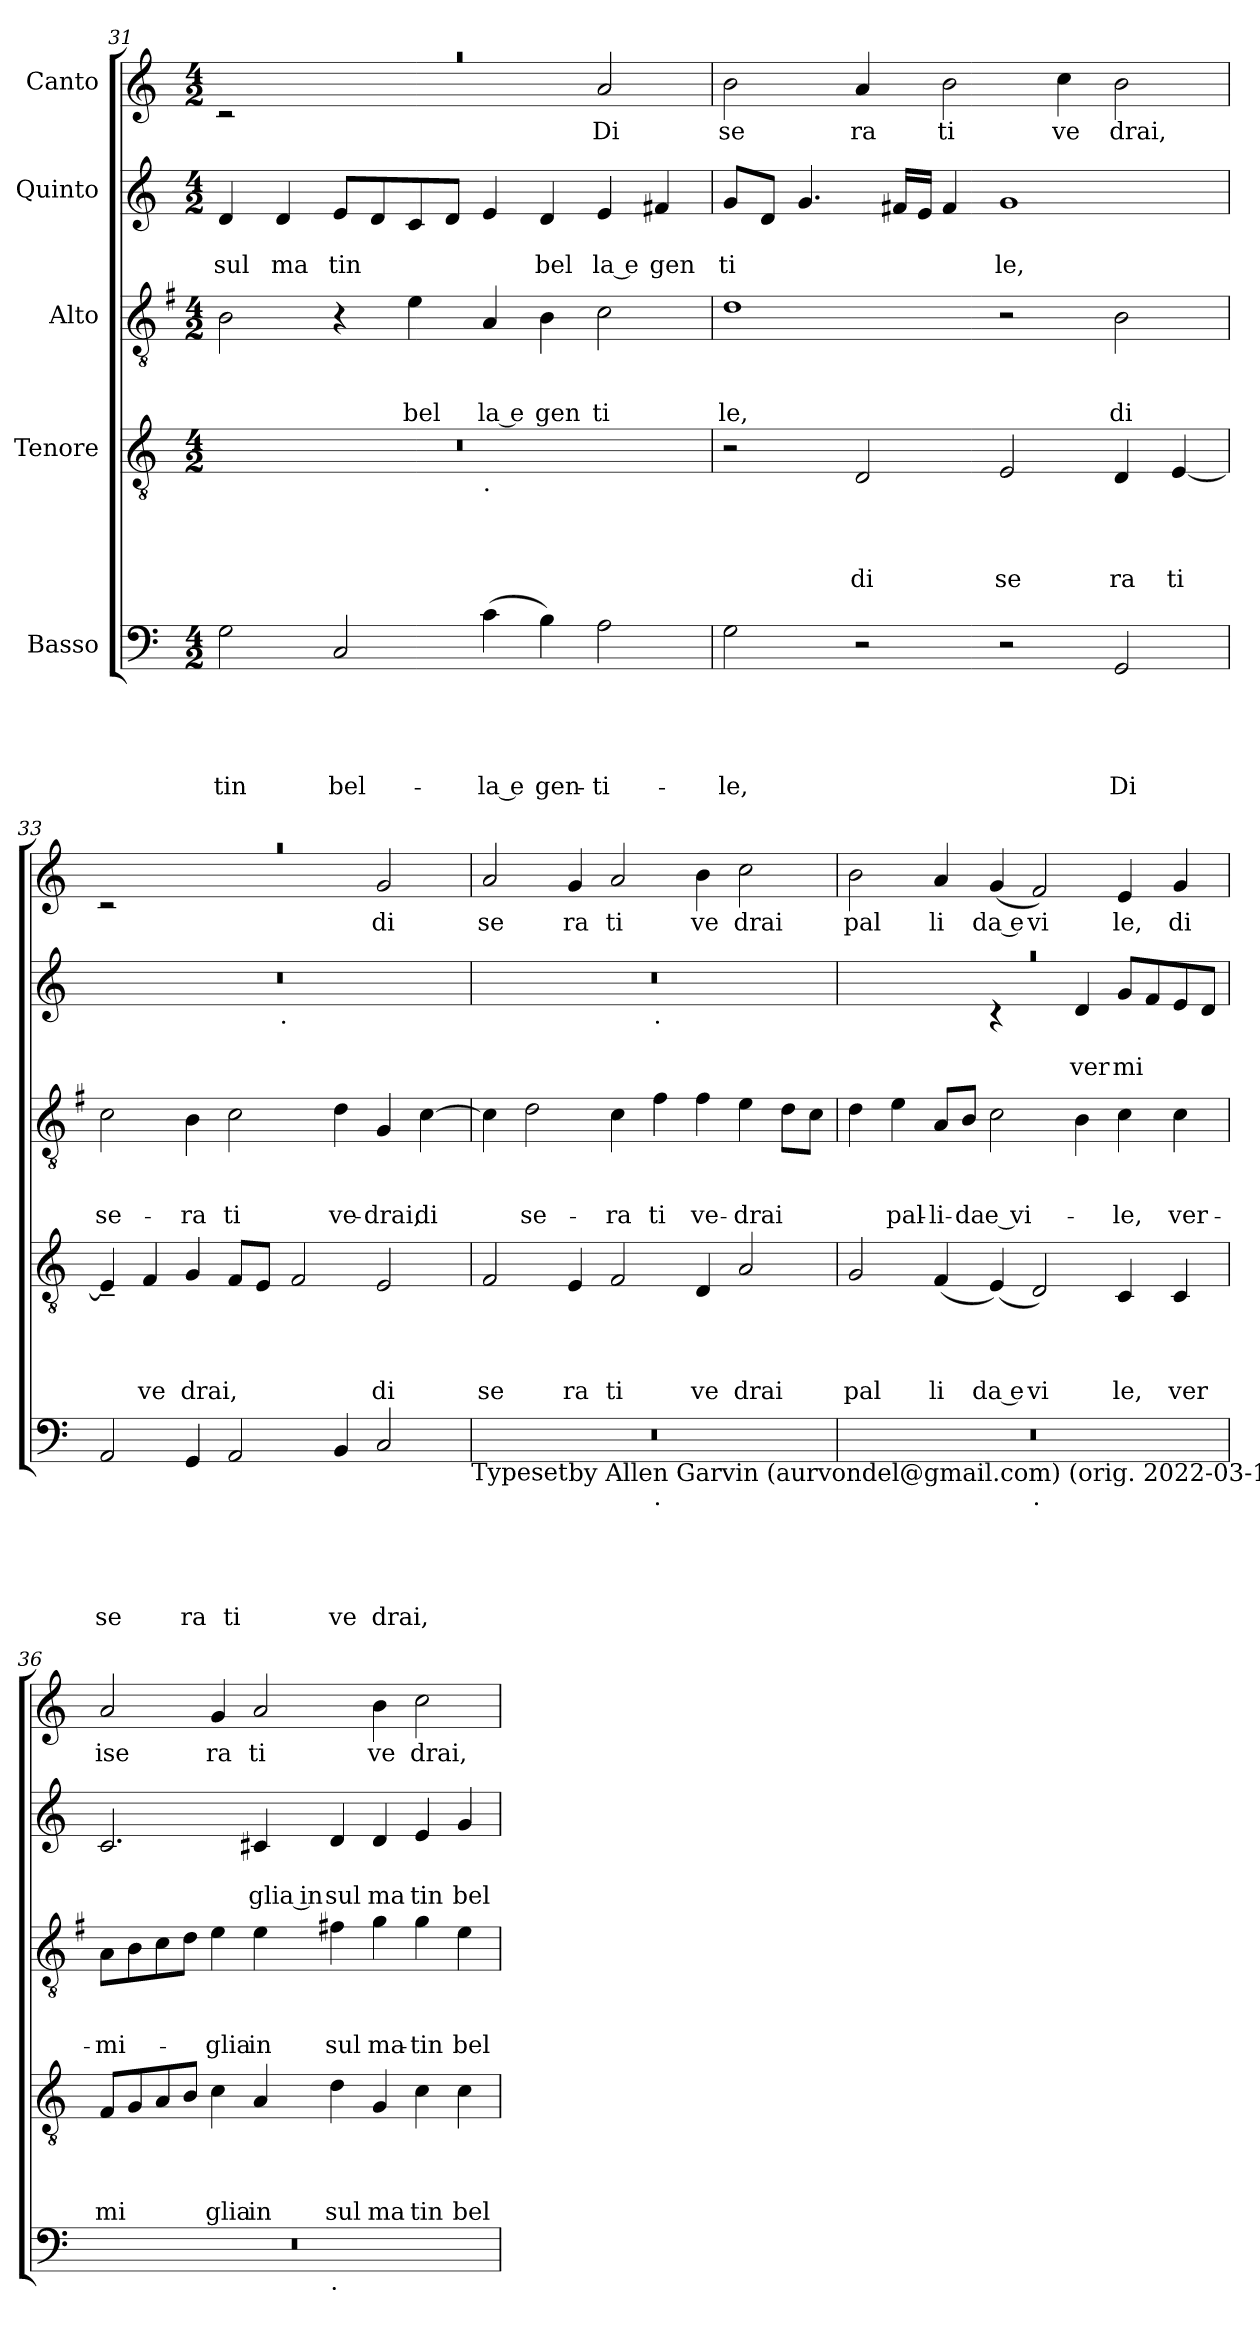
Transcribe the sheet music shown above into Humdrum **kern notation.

**kern	**text	**text	**text	**text	**text	**kern	**text	**text	**text	**text	**kern	**text	**text	**text	**kern	**text	**text	**kern	**text
*part5	*part5	*part5	*part5	*part5	*part5	*part4	*part4	*part4	*part4	*part4	*part3	*part3	*part3	*part3	*part2	*part2	*part2	*part1	*part1
*staff5	*staff5	*staff5	*staff5	*staff5	*staff5	*staff4	*staff4	*staff4	*staff4	*staff4	*staff3	*staff3	*staff3	*staff3	*staff2	*staff2	*staff2	*staff1	*staff1
*I"Basso	*	*	*	*	*	*I"Tenore	*	*	*	*	*I"Alto	*	*	*	*I"Quinto	*	*	*I"Canto	*
*clefF4	*	*	*	*	*	*clefGv2	*	*	*	*	*clefGv2	*	*	*	*clefG2	*	*	*clefG2	*
*	*	*	*	*	*	*	*	*	*	*	*ITrd-3c-5	*	*	*	*	*	*	*	*
*k[]	*	*	*	*	*	*k[]	*	*	*	*	*k[]	*	*	*	*k[]	*	*	*k[]	*
*C:	*	*	*	*	*	*C:	*	*	*	*	*C:	*	*	*	*C:	*	*	*C:	*
*M4/2	*	*	*	*	*	*M4/2	*	*	*	*	*M4/2	*	*	*	*M4/2	*	*	*M4/2	*
=31	=31	=31	=31	=31	=31	=31	=31	=31	=31	=31	=31	=31	=31	=31	=31	=31	=31	=31	=31
!	!	!	!	!	!LO:LY:b	!	!	!	!	!	!	!	!	!	!	!	!LO:LY:b	!LO:N:vis=1	!
*	*	*	*	*	*	*^	*	*	*	*	*	*	*	*	*	*	*	*^	*
2G\	.	.	.	.	-tin	0r	1ryy	.	.	.	.	2e\	.	.	.	4d/	.	sul	0raa	2rc	.
!	!	!	!	!	!	!	!	!	!	!	!	!	!	!	!	!	!	!LO:LY:b	!	!	!
.	.	.	.	.	.	.	.	.	.	.	.	.	.	.	.	4d/	.	ma	.	.	.
!	!	!	!	!	!LO:LY:b	!	!	!	!	!	!	!	!	!	!	!	!	!LO:LY:b	!	!	!
2C/	.	.	.	.	bel-	.	.	.	.	.	.	4r	.	.	.	8e/L	.	tin	.	1ryy	.
.	.	.	.	.	.	.	.	.	.	.	.	.	.	.	.	8d/	.	.	.	.	.
!	!	!	!	!	!	!	!	!	!	!	!	!	!	!	!LO:LY:b	!	!	!	!	!	!
.	.	.	.	.	.	.	.	.	.	.	.	4a\	.	.	bel	8c/	.	.	.	.	.
.	.	.	.	.	.	.	.	.	.	.	.	.	.	.	.	8d/J	.	.	.	.	.
!	!	!	!	!	!	!	!LO:TX:b:t=.	!	!	!	!	!	!	!	!	!	!	!	!	!	!
!	!	!	!	!	!LO:LY:b:rj	!	!	!	!	!	!	!	!	!	!LO:LY:b:rj	!	!	!	!	!	!
(<4c\	.	.	.	.	-la e	.	1ryy	.	.	.	.	4d/	.	.	la e	4e/	.	.	.	.	.
!	!	!	!	!	!LO:LY:b	!	!	!	!	!	!	!	!	!	!LO:LY:b	!	!	!LO:LY:b	!	!	!
4B\)	.	.	.	.	gen-	.	.	.	.	.	.	4e\	.	.	gen	4d/	.	bel	.	.	.
!	!	!	!	!	!LO:LY:b	!	!	!	!	!	!	!	!	!	!LO:LY:b	!	!	!LO:LY:b:rj	!	!	!LO:LY:b
2A\	.	.	.	.	-ti-	.	.	.	.	.	.	2f\	.	.	ti	4e/	.	la e	.	2a/	Di
!	!	!	!	!	!	!	!	!	!	!	!	!	!	!	!	!	!	!LO:LY:b	!	!	!
.	.	.	.	.	.	.	.	.	.	.	.	.	.	.	.	4f#X/	.	gen	.	.	.
*	*	*	*	*	*	*	*	*	*	*	*	*	*	*	*	*	*	*	*v	*v	*
=32	=32	=32	=32	=32	=32	=32	=32	=32	=32	=32	=32	=32	=32	=32	=32	=32	=32	=32	=32	=32
!	!	!	!	!	!LO:LY:b	!	!	!	!	!	!	!	!	!	!LO:LY:b	!	!	!LO:LY:b	!	!LO:LY:b
*	*	*	*	*	*	*v	*v	*	*	*	*	*	*	*	*	*	*	*	*	*
2G\	.	.	.	.	-le,	2r	.	.	.	.	1g	.	.	le,	8g/L	.	ti	2b\	se
.	.	.	.	.	.	.	.	.	.	.	.	.	.	.	8d/J	.	.	.	.
.	.	.	.	.	.	.	.	.	.	.	.	.	.	.	4.g/	.	.	.	.
!	!	!	!	!	!	!	!	!	!	!LO:LY:b	!	!	!	!	!	!	!	!	!LO:LY:b
2r	.	.	.	.	.	2D/	.	.	.	di	.	.	.	.	.	.	.	4a/	ra
.	.	.	.	.	.	.	.	.	.	.	.	.	.	.	16f#X/LL	.	.	.	.
.	.	.	.	.	.	.	.	.	.	.	.	.	.	.	16e/JJ	.	.	.	.
!	!	!	!	!	!	!	!	!	!	!	!	!	!	!	!	!	!	!	!LO:LY:b
.	.	.	.	.	.	.	.	.	.	.	.	.	.	.	4f#/	.	.	2b\	ti
!	!	!	!	!	!	!	!	!	!	!LO:LY:b	!	!	!	!	!	!	!LO:LY:b	!	!
2r	.	.	.	.	.	2E/	.	.	.	se	2r	.	.	.	1g	.	le,	.	.
!	!	!	!	!	!	!	!	!	!	!	!	!	!	!	!	!	!	!	!LO:LY:b
.	.	.	.	.	.	.	.	.	.	.	.	.	.	.	.	.	.	4cc\	ve
!	!	!	!	!	!LO:LY:b	!	!	!	!	!LO:LY:b	!	!	!	!LO:LY:b	!	!	!	!	!LO:LY:b
2GG/	.	.	.	.	Di	4D/	.	.	.	ra	2e\	.	.	di	.	.	.	2b\	drai,
!	!	!	!	!	!	!	!	!	!	!LO:LY:b	!	!	!	!	!	!	!	!	!
.	.	.	.	.	.	[<4E/	.	.	.	ti	.	.	.	.	.	.	.	.	.
!!LO:LB:g=z
=33	=33	=33	=33	=33	=33	=33	=33	=33	=33	=33	=33	=33	=33	=33	=33	=33	=33	=33	=33
!	!	!	!	!	!LO:LY:b	!	!	!	!	!	!	!	!	!LO:LY:b	!	!	!	!LO:N:vis=1	!
*	*	*	*	*	*	*	*	*	*	*	*	*	*	*	*^	*	*	*^	*
2AA/	.	.	.	.	se	4E~</]	.	.	.	.	2f\	.	.	se-	0r	2ryy	.	.	0raa	2rc	.
!	!	!	!	!	!	!	!	!	!	!LO:LY:b	!	!	!	!	!	!	!	!	!	!	!
.	.	.	.	.	.	4F/	.	.	.	ve	.	.	.	.	.	.	.	.	.	.	.
!	!	!	!	!	!LO:LY:b	!	!	!	!	!LO:LY:b	!	!	!	!LO:LY:b	!	!	!	!	!	!	!
4GG/	.	.	.	.	ra	4G/	.	.	.	drai,	4e\	.	.	-ra	.	4...ryy	.	.	.	1ryy	.
!	!	!	!	!	!LO:LY:b	!	!	!	!	!	!	!	!	!LO:LY:b	!	!	!	!	!	!	!
2AA/	.	.	.	.	ti	8F/L	.	.	.	.	2f\	.	.	ti	.	.	.	.	.	.	.
.	.	.	.	.	.	8E/J	.	.	.	.	.	.	.	.	.	.	.	.	.	.	.
!	!	!	!	!	!	!	!	!	!	!	!	!	!	!	!	!LO:TX:b:t=.	!	!	!	!	!
.	.	.	.	.	.	.	.	.	.	.	.	.	.	.	.	1ryy	.	.	.	.	.
.	.	.	.	.	.	2F/	.	.	.	.	.	.	.	.	.	.	.	.	.	.	.
!	!	!	!	!	!LO:LY:b	!	!	!	!	!	!	!	!	!LO:LY:b	!	!	!	!	!	!	!
4BB/	.	.	.	.	ve	.	.	.	.	.	4g\	.	.	ve-	.	.	.	.	.	.	.
!	!	!	!	!	!LO:LY:b	!	!	!	!	!LO:LY:b	!	!	!	!LO:LY:b	!	!	!	!	!	!	!LO:LY:b
2C/	.	.	.	.	drai,	2E/	.	.	.	di	4c/	.	.	-drai,	.	.	.	.	.	2g/	di
!	!	!	!	!	!	!	!	!	!	!	!	!	!	!LO:LY:b	!	!	!	!	!	!	!
.	.	.	.	.	.	.	.	.	.	.	[>4f\	.	.	di	.	.	.	.	.	.	.
.	.	.	.	.	.	.	.	.	.	.	.	.	.	.	.	32ryy	.	.	.	.	.
!LO:TX:b:t=Typeset	!	!	!	!	!	!	!	!	!	!	!	!	!	!	!	!	!	!	!	!	!
=34	=34	=34	=34	=34	=34	=34	=34	=34	=34	=34	=34	=34	=34	=34	=34	=34	=34	=34	=34	=34	=34
!	!	!	!	!	!	!	!	!	!	!LO:LY:b	!	!	!	!	!	!	!	!	!	!	!LO:LY:b
*^	*	*	*	*	*	*	*	*	*	*	*	*	*	*	*	*	*	*	*	*	*
*	*^	*	*	*	*	*	*	*	*	*	*	*	*	*	*	*	*	*	*	*v	*v	*
0r	2ryy	1ryy	.	.	.	.	.	2F/	.	.	.	se	4f\]	.	.	.	0r	1ryy	.	.	2a/	se
!	!	!	!	!	!	!	!	!	!	!	!	!	!	!	!	!LO:LY:b	!	!	!	!	!	!
.	.	.	.	.	.	.	.	.	.	.	.	.	2g\	.	.	se-	.	.	.	.	.	.
!	!LO:TX:b:t=by Allen Garvin (aurvondel@gmail.com) (orig. 2022-03-12 / ver. 2022-03-12) CC BY-NC 4.0	!	!	!	!	!	!	!	!	!	!	!	!	!	!	!	!	!	!	!	!	!
!	!	!	!	!	!	!	!	!	!	!	!	!LO:LY:b	!	!	!	!	!	!	!	!	!	!LO:LY:b
.	1.ryy	.	.	.	.	.	.	4E/	.	.	.	ra	.	.	.	.	.	.	.	.	4g/	ra
!	!	!	!	!	!	!	!	!	!	!	!	!LO:LY:b	!	!	!	!LO:LY:b	!	!	!	!	!	!LO:LY:b
.	.	.	.	.	.	.	.	2F/	.	.	.	ti	4f\	.	.	-ra	.	.	.	.	2a/	ti
!	!	!	!	!	!	!	!	!	!	!	!	!	!	!	!	!	!	!LO:TX:b:t=.	!	!	!	!
!	!	!LO:TX:b:t=.	!	!	!	!	!	!	!	!	!	!	!	!	!	!	!	!	!	!	!	!
!	!	!	!	!	!	!	!	!	!	!	!	!	!	!	!	!LO:LY:b	!	!	!	!	!	!
.	.	1ryy	.	.	.	.	.	.	.	.	.	.	4b\	.	.	ti	.	1ryy	.	.	.	.
!	!	!	!	!	!	!	!	!	!	!	!	!LO:LY:b	!	!	!	!LO:LY:b	!	!	!	!	!	!LO:LY:b
.	.	.	.	.	.	.	.	4D/	.	.	.	ve	4b\	.	.	ve-	.	.	.	.	4b\	ve
!	!	!	!	!	!	!	!	!	!	!	!	!LO:LY:b	!	!	!	!LO:LY:b	!	!	!	!	!	!LO:LY:b
.	.	.	.	.	.	.	.	2A/	.	.	.	drai	4a\	.	.	-drai	.	.	.	.	2cc\	drai
.	.	.	.	.	.	.	.	.	.	.	.	.	8g\L	.	.	.	.	.	.	.	.	.
.	.	.	.	.	.	.	.	.	.	.	.	.	8f\J	.	.	.	.	.	.	.	.	.
=35	=35	=35	=35	=35	=35	=35	=35	=35	=35	=35	=35	=35	=35	=35	=35	=35	=35	=35	=35	=35	=35	=35
!	!	!	!	!	!	!	!	!	!	!	!	!LO:LY:b	!	!	!	!	!LO:N:vis=1	!	!	!	!	!LO:LY:b
*	*v	*v	*	*	*	*	*	*	*	*	*	*	*	*	*	*	*	*	*	*	*	*
0r	1ryy	.	.	.	.	.	2G/	.	.	.	pal	4g\	.	.	.	0raa	2.ryy	.	.	2b\	pal
!	!	!	!	!	!	!	!	!	!	!	!	!	!	!	!LO:LY:b	!	!	!	!	!	!
.	.	.	.	.	.	.	.	.	.	.	.	4a\	.	.	pal-	.	.	.	.	.	.
!	!	!	!	!	!	!	!	!	!	!	!LO:LY:b	!	!	!	!LO:LY:b	!	!	!	!	!	!LO:LY:b
.	.	.	.	.	.	.	(4F/	.	.	.	li	8d/L	.	.	-li-	.	.	.	.	4a/	li
!	!	!	!	!	!	!	!	!	!	!	!	!	!	!	!LO:LY:b:rj	!	!	!	!	!	!
.	.	.	.	.	.	.	.	.	.	.	.	8e/J	.	.	-da	.	.	.	.	.	.
!	!	!	!	!	!	!	!	!	!	!	!LO:LY:b:rj	!	!	!	!LO:LY:b:rj	!	!	!	!	!	!LO:LY:b:rj
.	.	.	.	.	.	.	(<4E/)	.	.	.	da e	2f\	.	.	e vi-	.	4rc	.	.	(<4g/	da e
!	!LO:TX:b:t=.	!	!	!	!	!	!	!	!	!	!	!	!	!	!	!	!	!	!	!	!
!	!	!	!	!	!	!	!	!	!	!	!LO:LY:b	!	!	!	!	!	!	!	!	!	!LO:LY:b
.	1ryy	.	.	.	.	.	2D/)	.	.	.	vi	.	.	.	.	.	4ryy	.	.	2f/)	vi
!	!	!	!	!	!	!	!	!	!	!	!	!	!	!	!	!	!	!	!LO:LY:b	!	!
.	.	.	.	.	.	.	.	.	.	.	.	4e\	.	.	.	.	4d/	.	ver	.	.
!	!	!	!	!	!	!	!	!	!	!	!LO:LY:b	!	!	!	!LO:LY:b	!	!	!	!LO:LY:b	!	!LO:LY:b
.	.	.	.	.	.	.	4C/	.	.	.	le,	4f\	.	.	-le,	.	8g/L	.	mi	4e/	le,
.	.	.	.	.	.	.	.	.	.	.	.	.	.	.	.	.	8f/	.	.	.	.
!	!	!	!	!	!	!	!	!	!	!	!LO:LY:b	!	!	!	!LO:LY:b	!	!	!	!	!	!LO:LY:b
.	.	.	.	.	.	.	4C/	.	.	.	ver	4f\	.	.	ver-	.	8e/	.	.	4g/	di
.	.	.	.	.	.	.	.	.	.	.	.	.	.	.	.	.	8d/J	.	.	.	.
=36	=36	=36	=36	=36	=36	=36	=36	=36	=36	=36	=36	=36	=36	=36	=36	=36	=36	=36	=36	=36	=36
!	!	!	!	!	!	!	!	!	!	!	!LO:LY:b	!	!	!	!LO:LY:b	!	!	!	!	!	!LO:LY:b
*	*	*	*	*	*	*	*	*	*	*	*	*	*	*	*	*v	*v	*	*	*	*
0r	1ryy	.	.	.	.	.	8F/L	.	.	.	mi	8d\L	.	.	-mi-	2.c/	.	.	2a/	ise
.	.	.	.	.	.	.	8G/	.	.	.	.	8e\	.	.	.	.	.	.	.	.
.	.	.	.	.	.	.	8A/	.	.	.	.	8f\	.	.	.	.	.	.	.	.
.	.	.	.	.	.	.	8B/J	.	.	.	.	8g\J	.	.	.	.	.	.	.	.
!	!	!	!	!	!	!	!	!	!	!	!LO:LY:b	!	!	!	!LO:LY:b	!	!	!	!	!LO:LY:b
.	.	.	.	.	.	.	4c\	.	.	.	glia	4a\	.	.	-glia	.	.	.	4g/	ra
!	!	!	!	!	!	!	!	!	!	!	!LO:LY:b	!	!	!	!LO:LY:b	!	!	!LO:LY:b:rj	!	!LO:LY:b
.	.	.	.	.	.	.	4A/	.	.	.	in	4a\	.	.	in	4c#X/	.	glia in	2a/	ti
!	!LO:TX:b:t=.	!	!	!	!	!	!	!	!	!	!	!	!	!	!	!	!	!	!	!
!	!	!	!	!	!	!	!	!	!	!	!LO:LY:b	!	!	!	!LO:LY:b	!	!	!LO:LY:b	!	!
.	1ryy	.	.	.	.	.	4d\	.	.	.	sul	4bn\	.	.	sul	4d/	.	sul	.	.
!	!	!	!	!	!	!	!	!	!	!	!LO:LY:b	!	!	!	!LO:LY:b	!	!	!LO:LY:b	!	!LO:LY:b
.	.	.	.	.	.	.	4G/	.	.	.	ma	4cc\	.	.	ma-	4d/	.	ma	4b\	ve
!	!	!	!	!	!	!	!	!	!	!	!LO:LY:b	!	!	!	!LO:LY:b	!	!	!LO:LY:b	!	!LO:LY:b
.	.	.	.	.	.	.	4c\	.	.	.	tin	4cc\	.	.	-tin	4e/	.	tin	2cc\	drai,
!	!	!	!	!	!	!	!	!	!	!	!LO:LY:b	!	!	!	!LO:LY:b	!	!	!LO:LY:b	!	!
.	.	.	.	.	.	.	4c\	.	.	.	bel	4a\	.	.	bel-	4g/	.	bel	.	.
*v	*v	*	*	*	*	*	*	*	*	*	*	*	*	*	*	*	*	*	*	*
=	=	=	=	=	=	=	=	=	=	=	=	=	=	=	=	=	=	=	=
*-	*-	*-	*-	*-	*-	*-	*-	*-	*-	*-	*-	*-	*-	*-	*-	*-	*-	*-	*-
